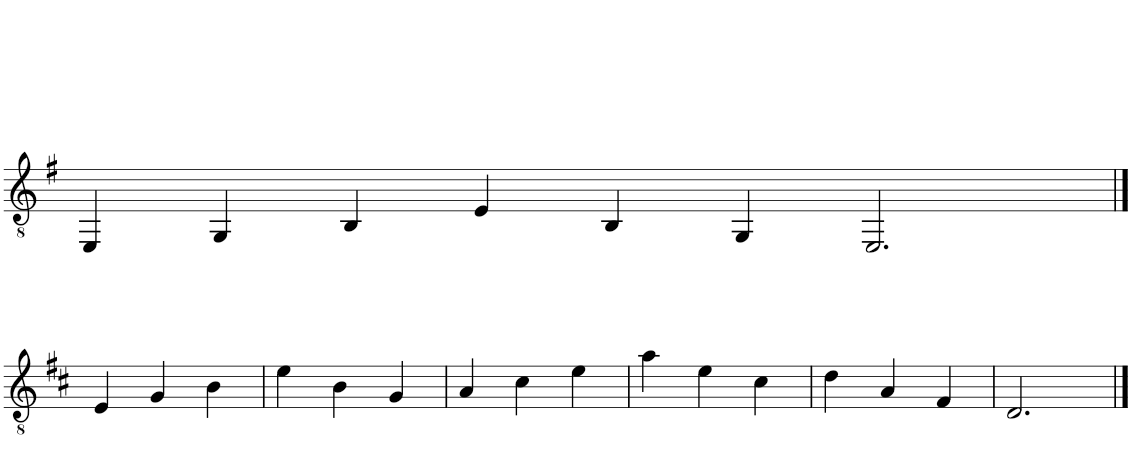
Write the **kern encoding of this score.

**kern
*part1
*staff1
*I"Guitar
*I'Guit.
!!LO:PB:g=z
*clefGv2
*k[f#]
*M4/4
=1
4EE/
4GG/
4BB/
4E/
4BB/
4GG/
2.EE/
!!LO:LB:g=z
==1
*k[f#c#]
4E/
4G/
4B\
=2
4e\
4B\
4G/
=3
4A/
4c#\
4e\
=4
4a\
4e\
4c#\
=5
4d\
4A/
4F#/
=6
2.D/
==
*-
